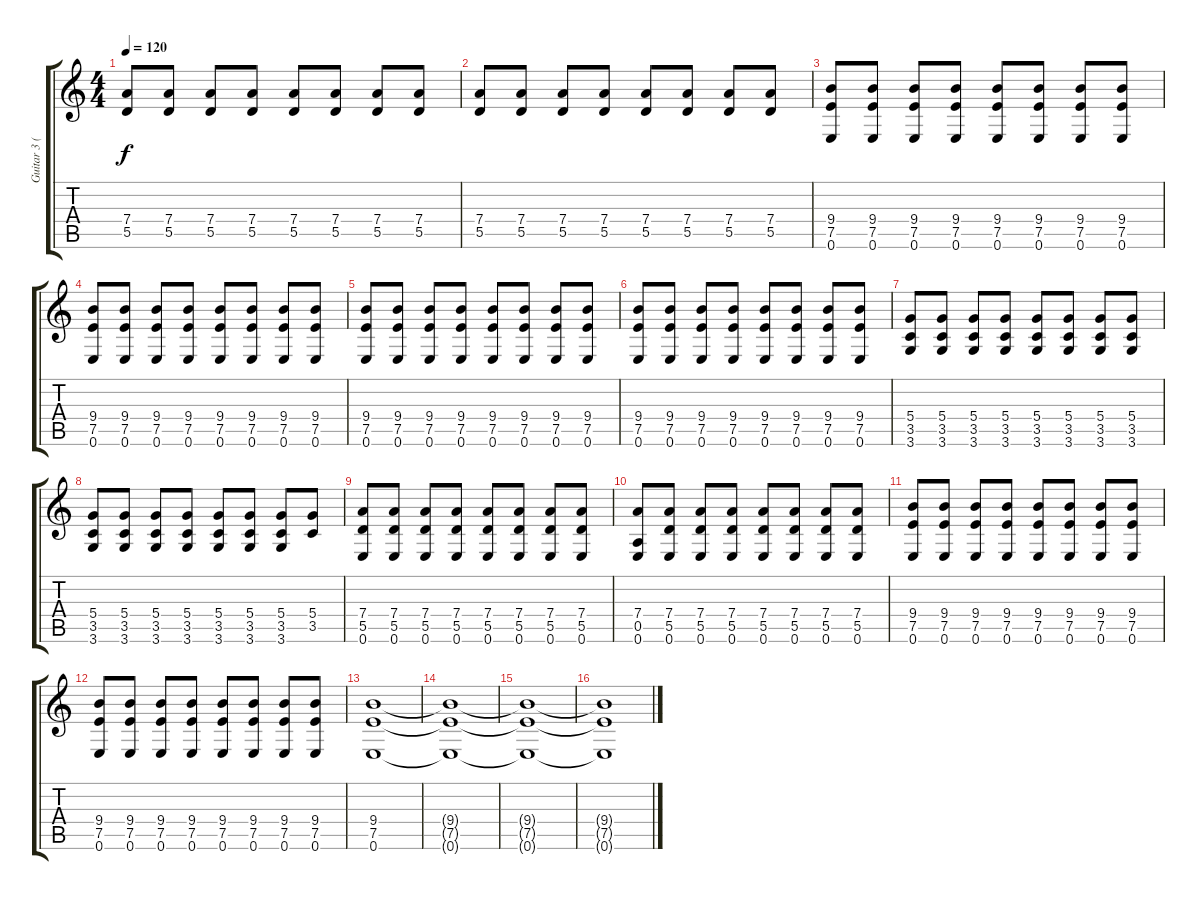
\track ("Guitar 3 (as on LP)" "Guitar 3 (") {instrument distortionguitar}
\staff {score tabs}
\tuning (E4 B3 G3 D3 A2 E2) {hide}
\ts (4 4)
\tempo 120
\clef g2
\ks c
(7.4 5.5).8{dy f} (7.4 5.5).8 (7.4 5.5).8 (7.4 5.5).8 (7.4 5.5).8 (7.4 5.5).8 (7.4 5.5).8 (7.4 5.5).8 |
(7.4 5.5).8 (7.4 5.5).8 (7.4 5.5).8 (7.4 5.5).8 (7.4 5.5).8 (7.4 5.5).8 (7.4 5.5).8 (7.4 5.5).8 |
(9.4 7.5 0.6).8 (9.4 7.5 0.6).8 (9.4 7.5 0.6).8 (9.4 7.5 0.6).8 (9.4 7.5 0.6).8 (9.4 7.5 0.6).8 (9.4 7.5 0.6).8 (9.4 7.5 0.6).8 |
(9.4 7.5 0.6).8 (9.4 7.5 0.6).8 (9.4 7.5 0.6).8 (9.4 7.5 0.6).8 (9.4 7.5 0.6).8 (9.4 7.5 0.6).8 (9.4 7.5 0.6).8 (9.4 7.5 0.6).8 |
(9.4 7.5 0.6).8 (9.4 7.5 0.6).8 (9.4 7.5 0.6).8 (9.4 7.5 0.6).8 (9.4 7.5 0.6).8 (9.4 7.5 0.6).8 (9.4 7.5 0.6).8 (9.4 7.5 0.6).8 |
(9.4 7.5 0.6).8 (9.4 7.5 0.6).8 (9.4 7.5 0.6).8 (9.4 7.5 0.6).8 (9.4 7.5 0.6).8 (9.4 7.5 0.6).8 (9.4 7.5 0.6).8 (9.4 7.5 0.6).8 |
(5.4 3.5 3.6).8 (5.4 3.5 3.6).8 (5.4 3.5 3.6).8 (5.4 3.5 3.6).8 (5.4 3.5 3.6).8 (5.4 3.5 3.6).8 (5.4 3.5 3.6).8 (5.4 3.5 3.6).8 |
(5.4 3.5 3.6).8 (5.4 3.5 3.6).8 (5.4 3.5 3.6).8 (5.4 3.5 3.6).8 (5.4 3.5 3.6).8 (5.4 3.5 3.6).8 (5.4 3.5 3.6).8 (5.4 3.5).8 |
(7.4 5.5 0.6).8 (7.4 5.5 0.6).8 (7.4 5.5 0.6).8 (7.4 5.5 0.6).8 (7.4 5.5 0.6).8 (7.4 5.5 0.6).8 (7.4 5.5 0.6).8 (7.4 5.5 0.6).8 |
(7.4 0.5 0.6).8 (7.4 5.5 0.6).8 (7.4 5.5 0.6).8 (7.4 5.5 0.6).8 (7.4 5.5 0.6).8 (7.4 5.5 0.6).8 (7.4 5.5 0.6).8 (7.4 5.5 0.6).8 |
(9.4 7.5 0.6).8 (9.4 7.5 0.6).8 (9.4 7.5 0.6).8 (9.4 7.5 0.6).8 (9.4 7.5 0.6).8 (9.4 7.5 0.6).8 (9.4 7.5 0.6).8 (9.4 7.5 0.6).8 |
(9.4 7.5 0.6).8 (9.4 7.5 0.6).8 (9.4 7.5 0.6).8 (9.4 7.5 0.6).8 (9.4 7.5 0.6).8 (9.4 7.5 0.6).8 (9.4 7.5 0.6).8 (9.4 7.5 0.6).8 |
(9.4 7.5 0.6).1 |
(9.4{t} 7.5{t} 0.6{t}).1{volume 11} |
(9.4{t} 7.5{t} 0.6{t}).1{volume 9} |
(9.4{t} 7.5{t} 0.6{t}).1{volume 8}
